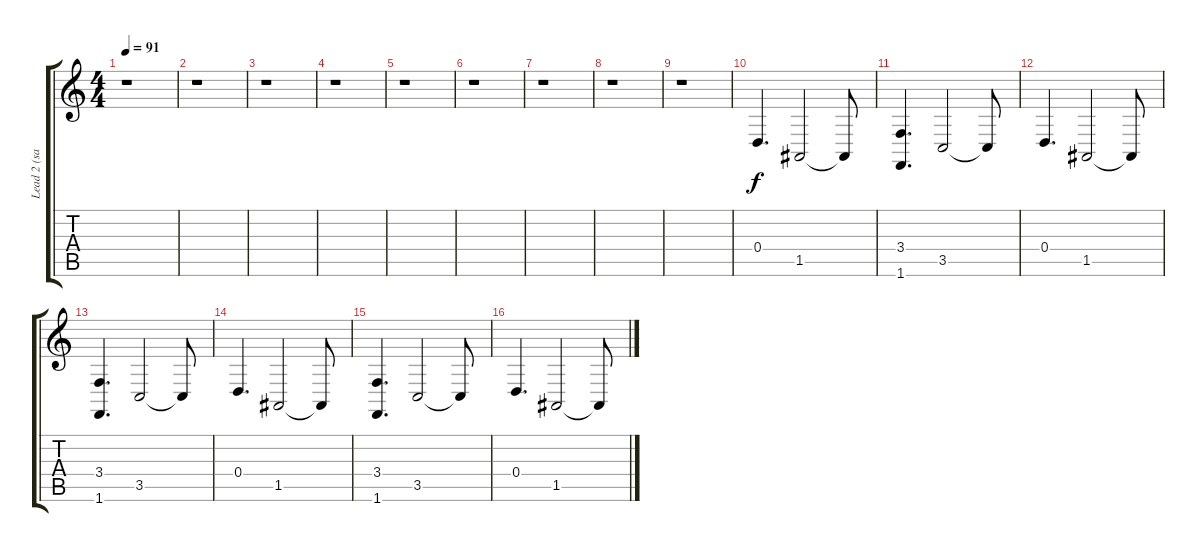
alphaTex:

\track ("Lead 2 (sawtooth)" "Lead 2 (sa") {instrument lead2sawtooth}
\staff {score tabs}
\tuning (E4 B3 G3 D3 A2 E2) {hide}
\ts (4 4)
\tempo 91
\clef g2
\ks c
r.1{dy f} |
r.1 |
r.1 |
r.1 |
r.1 |
r.1 |
r.1 |
r.1 |
r.1 |
0.4.4{d volume 12} 1.5.2 1.5{t}.8 |
(3.4 1.6).4{d} 3.5.2 3.5{t}.8 |
0.4.4{d} 1.5.2 1.5{t}.8 |
(3.4 1.6).4{d} 3.5.2 3.5{t}.8 |
0.4.4{d} 1.5.2 1.5{t}.8 |
(3.4 1.6).4{d} 3.5.2 3.5{t}.8 |
0.4.4{d} 1.5.2 1.5{t}.8
